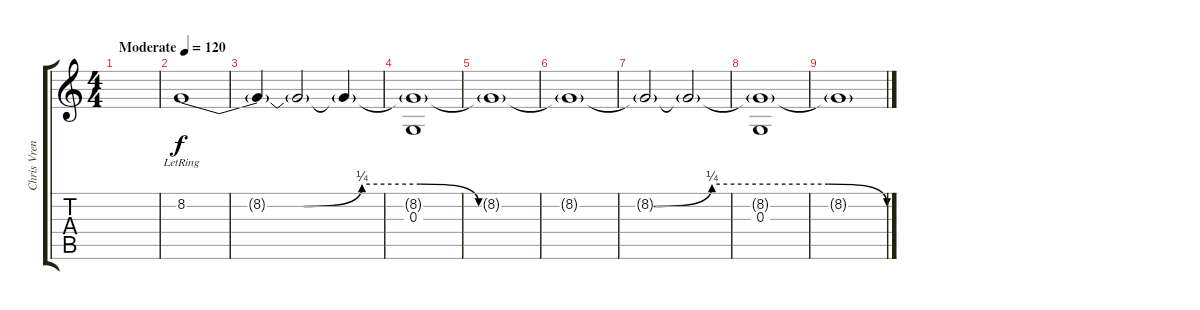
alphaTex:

\track ("Chris Vrenna" "Chris Vren") {instrument pad3polysynth}
\staff {score tabs}
\tuning (E4 B3 G3 D3 A2 E2) {hide}
\ts (4 4)
\tempo (120 "Moderate")
\clef g2
\ks c
|
8.2{be (custom 0 0 6 0 10 0 15 1 20 1 25 0 30 0 32 0 34 0 40 0 45 1 50 1 55 1 60 0) lr}.1 |
8.2{t}.4 8.2{t}.2 8.2{t}.4 |
(8.2{t} 0.3).1 |
8.2{t}.1 |
8.2{t}.1 |
8.2{t}.2 8.2{t}.2 |
(8.2{t} 0.3).1 |
8.2{t}.1
